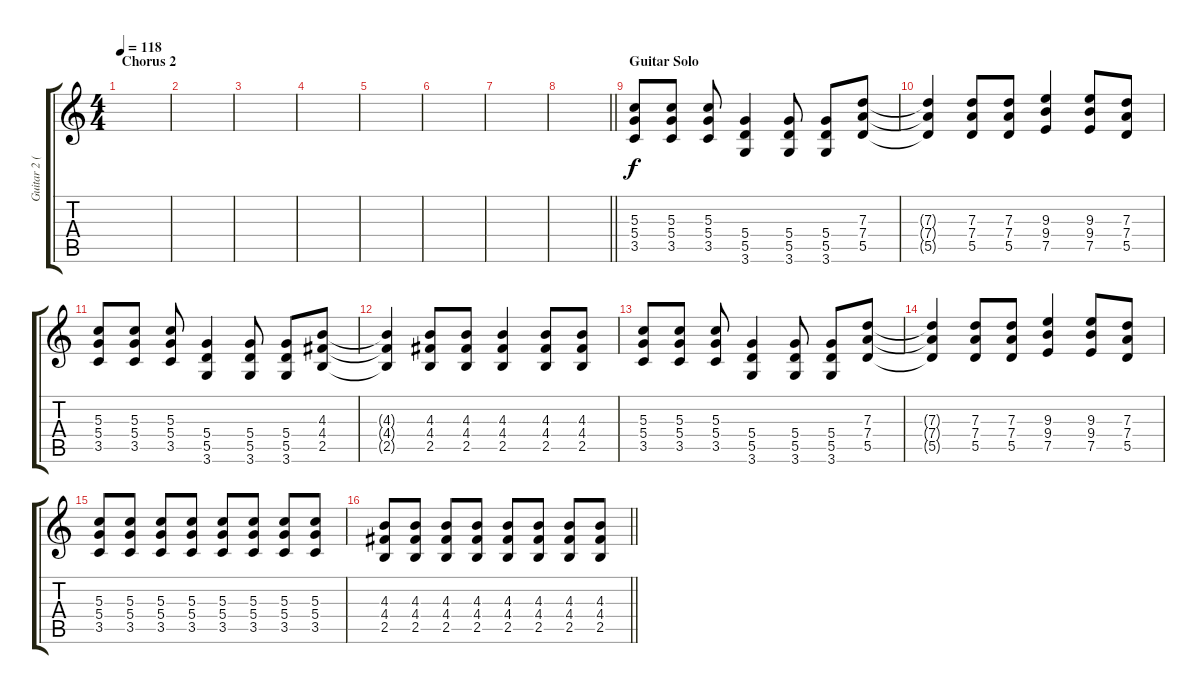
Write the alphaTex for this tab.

\track ("Guitar 2 (Backing)" "Guitar 2 (") {instrument overdrivenguitar}
\staff {score tabs}
\tuning (E4 B3 G3 D3 A2 E2) {hide}
\ts (4 4)
\section ("" "Chorus 2")
\tempo 118
\clef g2
\ks c
|
|
|
|
|
|
|
\barLineRight lightlight
|
\section ("" "Guitar Solo")
(5.3 5.4 3.5).8{instrument distortionguitar} (5.3 5.4 3.5).8 (5.3 5.4 3.5).8 (5.4 5.5 3.6).4 (5.4 5.5 3.6).8 (5.4 5.5 3.6).8 (7.3 7.4 5.5).8 |
(7.3{t} 7.4{t} 5.5{t}).4 (7.3 7.4 5.5).8 (7.3 7.4 5.5).8 (9.3 9.4 7.5).4 (9.3 9.4 7.5).8 (7.3 7.4 5.5).8 |
(5.3 5.4 3.5).8{instrument distortionguitar} (5.3 5.4 3.5).8 (5.3 5.4 3.5).8 (5.4 5.5 3.6).4 (5.4 5.5 3.6).8 (5.4 5.5 3.6).8 (4.3 4.4 2.5).8 |
(4.3{t} 4.4{t} 2.5{t}).4 (4.3 4.4 2.5).8 (4.3 4.4 2.5).8 (4.3 4.4 2.5).4 (4.3 4.4 2.5).8 (4.3 4.4 2.5).8 |
(5.3 5.4 3.5).8{instrument distortionguitar} (5.3 5.4 3.5).8 (5.3 5.4 3.5).8 (5.4 5.5 3.6).4 (5.4 5.5 3.6).8 (5.4 5.5 3.6).8 (7.3 7.4 5.5).8 |
(7.3{t} 7.4{t} 5.5{t}).4 (7.3 7.4 5.5).8 (7.3 7.4 5.5).8 (9.3 9.4 7.5).4 (9.3 9.4 7.5).8 (7.3 7.4 5.5).8 |
(5.3 5.4 3.5).8{instrument distortionguitar} (5.3 5.4 3.5).8 (5.3 5.4 3.5).8 (5.3 5.4 3.5).8 (5.3 5.4 3.5).8 (5.3 5.4 3.5).8 (5.3 5.4 3.5).8 (5.3 5.4 3.5).8 |
\barLineRight lightlight
(4.3 4.4 2.5).8 (4.3 4.4 2.5).8 (4.3 4.4 2.5).8 (4.3 4.4 2.5).8 (4.3 4.4 2.5).8 (4.3 4.4 2.5).8 (4.3 4.4 2.5).8 (4.3 4.4 2.5).8
